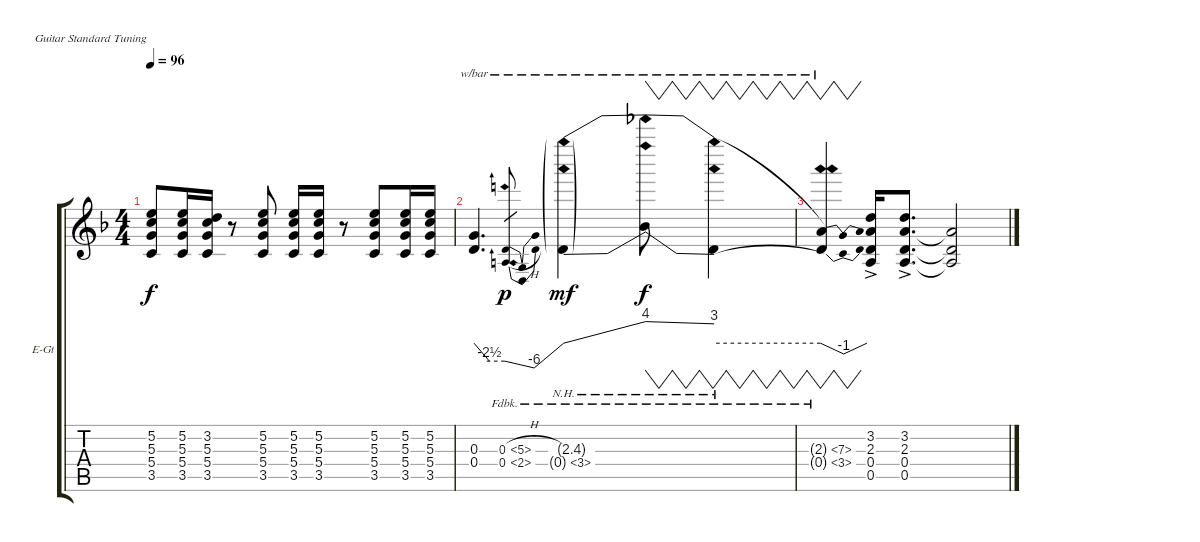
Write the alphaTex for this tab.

\defaultSystemsLayout 4
\bracketExtendMode groupsimilarinstruments
\firstSystemTrackNameOrientation horizontal
\otherSystemsTrackNameOrientation horizontal
\track ("Rhythm Guitar" "E-Gt") {instrument overdrivenguitar}
\staff {score tabs}
\tuning (E4 B3 G3 D3 A2 E2)
\ts (4 4)
\tempo 96
\clef g2
\ks dminor
(5.2 5.3 5.4 3.5).8{dy f} (5.2 5.3 5.4 3.5).16 (3.2 5.3 5.4 3.5).16 r.8 (5.2 5.3 5.4 3.5).8 (5.2 5.3 5.4 3.5).16 (5.2 5.3 5.4 3.5).16 r.8 (5.2 5.3 5.4 3.5).8 (5.2 5.3 5.4 3.5).16 (5.2 5.3 5.4 3.5).16 |
(0.3 0.4).4{d tbe (custom default 0 0 30 -10 60 -10)} (0.3{fh 5 h} 0.4{fh 2 h}).8{tbe (dip default 0 -10 15 -24 30 0) gr dy p} (2.3{nh g} 0.4{fh 3 g}).4{tbe (dive default 0 0 60 16) dy mf} (2.3{nh t} 0.4{fh 3 t}).8{vw tbe (dive default 0 16 45 12) dy f} (2.3{nh t} 0.4{fh 3 t}).4{vw tbe (hold default 0 0 60 0)} |
(2.3{fh 5 t} 0.4{fh 3 t}).4{vw tbe (dip default 0 0 15 -4 30 0)} (2.3{ac} 0.4{ac} 0.5{ac} 3.2).16 (2.3{ac} 0.4{ac} 0.5{ac} 3.2).8{d} (2.3{t} 0.4{t} 0.5{t}).2
